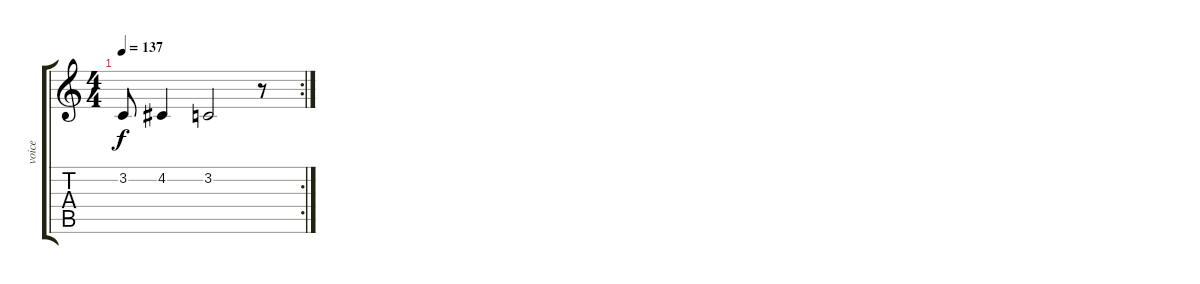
\track ("voice" "voice") {instrument cello}
\staff {score tabs}
\tuning (D4 A3 F3 C3 G2 C2) {hide}
\rc 2
\ts (4 4)
\tempo 137
\clef g2
\ks c
3.2{t}.8{dy f} 4.2.4 3.2.2 r.8
